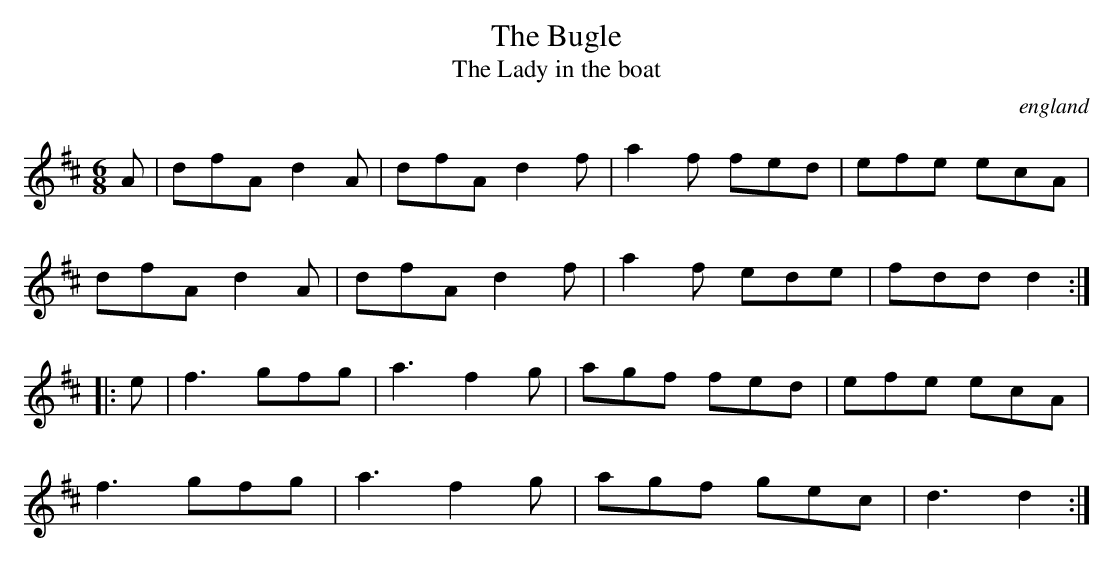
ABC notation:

X:1
T:Bugle, The
T:Lady in the boat, The
O:england
M:6/8
L:1/8
K:D
A|dfA d2A|dfA d2f|a2f fed|efe ecA|
dfA d2A|dfA d2f|a2f ede|fdd d2:|
|:e|f3 gfg|a3 f2g|agf fed|efe ecA|
f3 gfg|a3 f2g|agf gec|d3 d2:|
